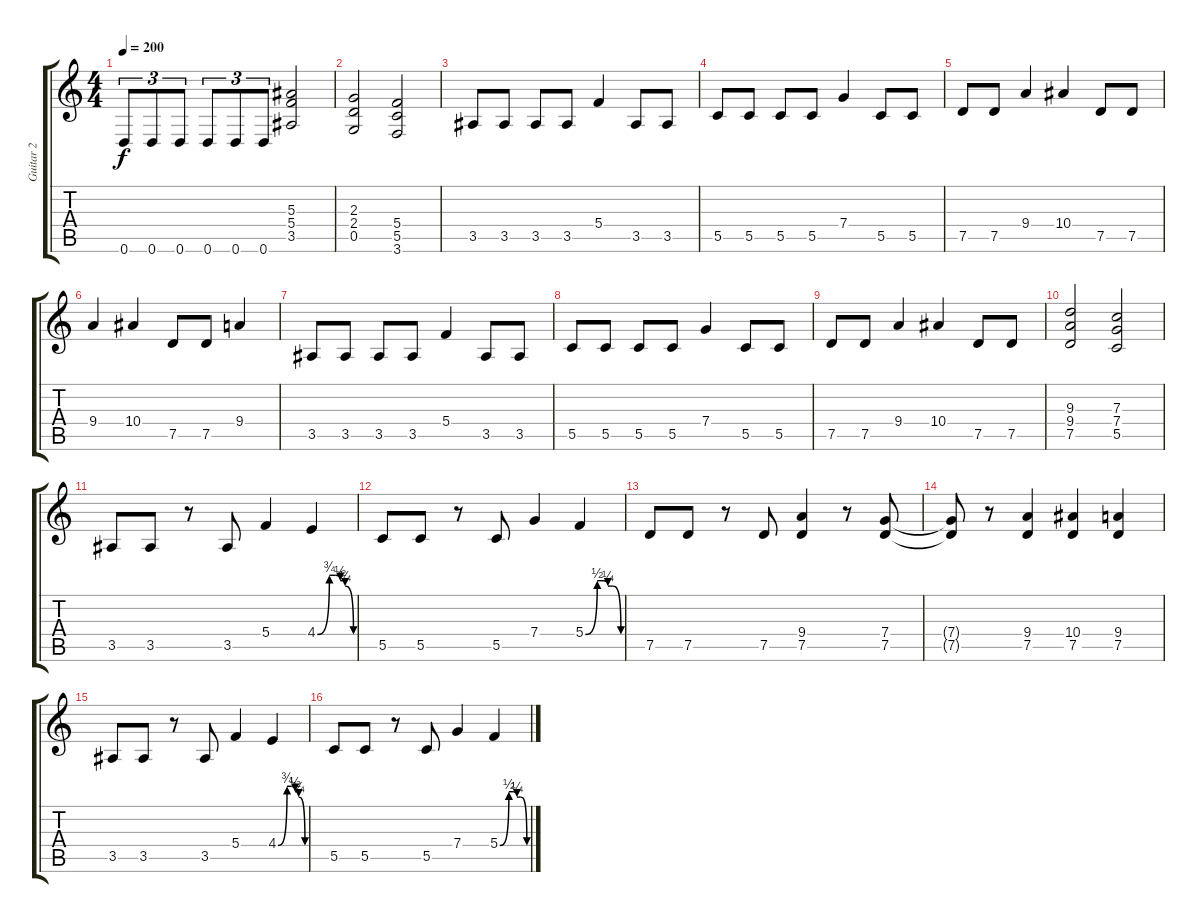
\track ("Guitar 2" "Guitar 2") {instrument distortionguitar}
\staff {score tabs}
\tuning (D4 A3 F3 C3 G2 D2) {hide}
\ts (4 4)
\tempo 200
\clef g2
\ks c
0.6.8{tu (3 2) dy f} 0.6.8{tu (3 2)} 0.6.8{tu (3 2)} 0.6.8{tu (3 2)} 0.6.8{tu (3 2)} 0.6.8{tu (3 2)} (5.3 5.4 3.5).2 |
(2.3 2.4 0.5).2 (5.4 5.5 3.6).2 |
3.5.8 3.5.8 3.5.8 3.5.8 5.4.4 3.5.8 3.5.8 |
5.5.8 5.5.8 5.5.8 5.5.8 7.4.4 5.5.8 5.5.8 |
7.5.8 7.5.8 9.4.4 10.4.4 7.5.8 7.5.8 |
9.4.4 10.4.4 7.5.8 7.5.8 9.4.4 |
3.5.8 3.5.8 3.5.8 3.5.8 5.4.4 3.5.8 3.5.8 |
5.5.8 5.5.8 5.5.8 5.5.8 7.4.4 5.5.8 5.5.8 |
7.5.8 7.5.8 9.4.4 10.4.4 7.5.8 7.5.8 |
(9.3 9.4 7.5).2 (7.3 7.4 5.5).2 |
3.5.8 3.5.8 r.8 3.5.8 5.4.4 4.4{be (custom 0 0 20 3 30 3 38 2 42 2 46 1 60 0)}.4 |
5.5.8 5.5.8 r.8 5.5.8 7.4.4 5.4{be (custom 0 0 20 2 30 2 38 1 42 1 46 1 60 0)}.4 |
7.5.8 7.5.8 r.8 7.5.8 (9.4 7.5).4 r.8 (7.4 7.5).8 |
(7.4{t} 7.5{t}).8 r.8 (9.4 7.5).4 (10.4 7.5).4 (9.4 7.5).4 |
3.5.8 3.5.8 r.8 3.5.8 5.4.4 4.4{be (custom 0 0 20 3 30 3 38 2 42 2 46 1 60 0)}.4 |
5.5.8 5.5.8 r.8 5.5.8 7.4.4 5.4{be (custom 0 0 20 2 30 2 38 1 42 1 46 1 60 0)}.4
